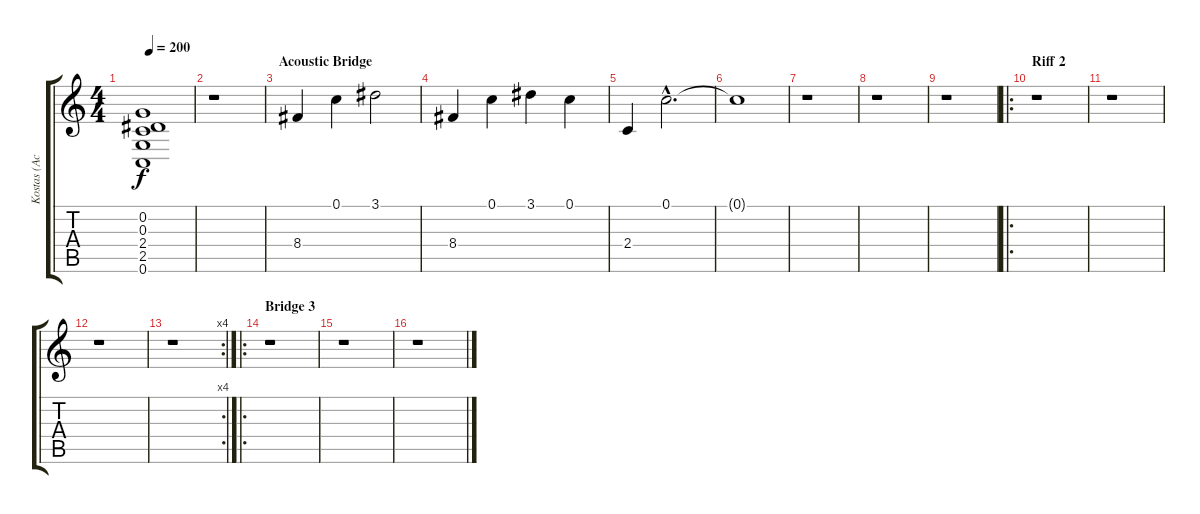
\track ("Kostas (Acoustic Guitar)" "Kostas (Ac") {instrument acousticguitarsteel}
\staff {score tabs}
\tuning (C4 G3 Eb3 Bb2 F2 C2) {hide}
\ts (4 4)
\tempo 200
\clef g2
\ks c
(0.2{t} 0.3{t} 2.4{t} 2.5{t} 0.6{t}).1{dy f} |
r.1 |
\section ("" "Acoustic Bridge")
8.4.4 0.1.4 3.1.2 |
8.4.4 0.1.4 3.1.4 0.1.4 |
2.4.4 0.1{hac}.2{d} |
0.1{t}.1 |
r.1 |
r.1 |
r.1 |
\ro
\section ("" "Riff 2")
r.1 |
r.1 |
r.1 |
\rc 4
r.1 |
\ro
\section ("" "Bridge 3")
r.1 |
r.1 |
r.1
